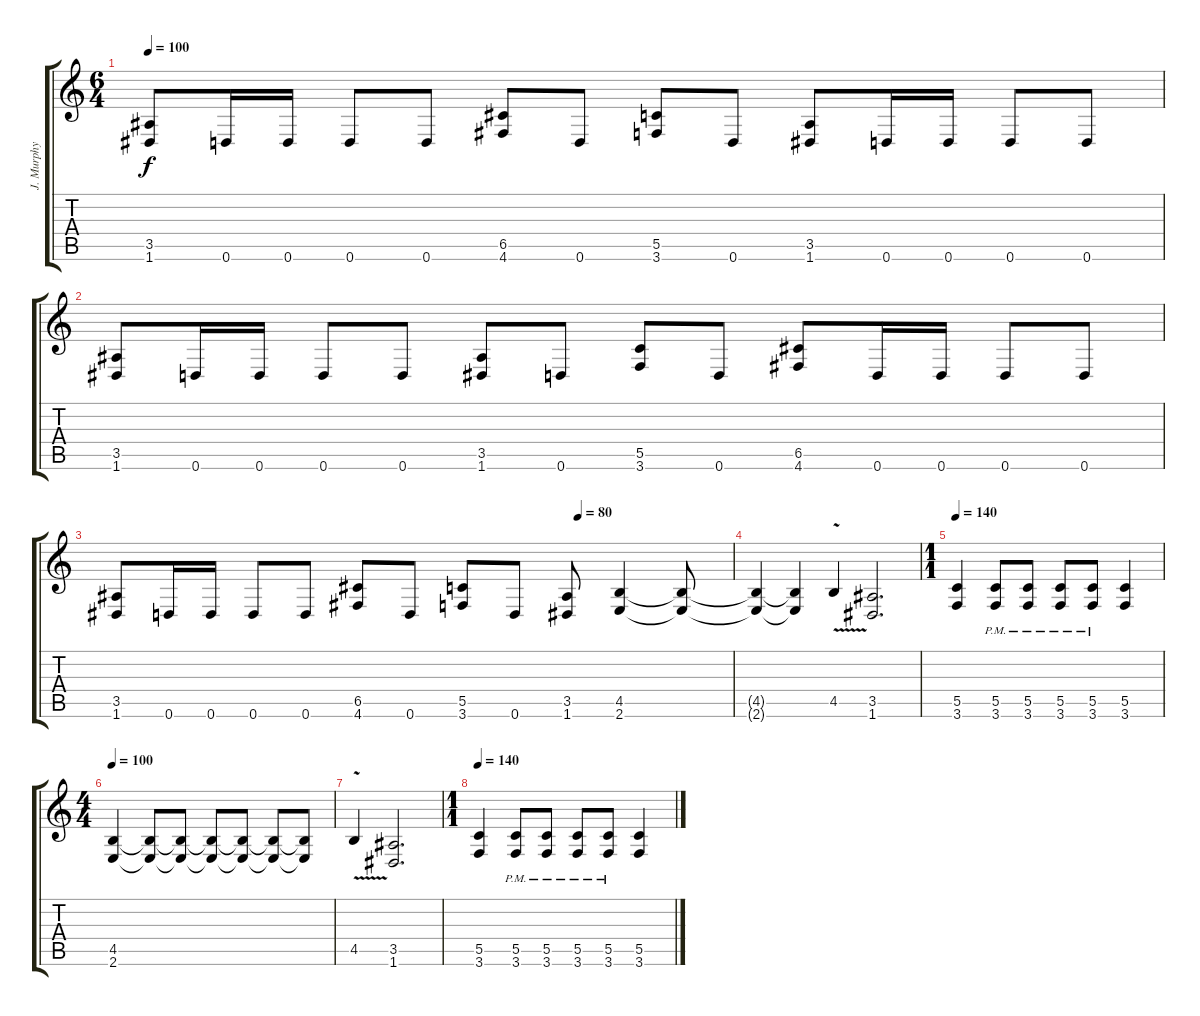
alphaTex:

\track ("J. Murphy" "J. Murphy") {instrument distortionguitar}
\staff {score tabs}
\tuning (D4 A3 F3 C3 G2 D2) {hide}
\ts (6 4)
\tempo 100
\clef g2
\ks c
(3.5 1.6).8{dy f} 0.6.16 0.6.16 0.6.8 0.6.8 (6.5 4.6).8 0.6.8 (5.5 3.6).8 0.6.8 (3.5 1.6).8 0.6.16 0.6.16 0.6.8 0.6.8 |
(3.5 1.6).8 0.6.16 0.6.16 0.6.8 0.6.8 (3.5 1.6).8 0.6.8 (5.5 3.6).8 0.6.8 (6.5 4.6).8 0.6.16 0.6.16 0.6.8 0.6.8 |
\tempo (80 0.75)
(3.5 1.6).8 0.6.16 0.6.16 0.6.8 0.6.8 (6.5 4.6).8 0.6.8 (5.5 3.6).8 0.6.8 (3.5 1.6).8 (4.5 2.6).4 (4.5{t} 2.6{t}).8 |
(4.5{t} 2.6{t}).4 (4.5{t} 2.6{t}).4 4.5{v}.4 (3.5 1.6).2{d} |
\ts (1 1)
\tempo 140
(5.5 3.6).4 (5.5{pm} 3.6{pm}).8 (5.5{pm} 3.6{pm}).8 (5.5{pm} 3.6{pm}).8 (5.5{pm} 3.6{pm}).8 (5.5 3.6).4 |
\ts (4 4)
\tempo 80
\tempo 100
(4.5 2.6).4 (4.5{t} 2.6{t}).8 (4.5{t} 2.6{t}).8 (4.5{t} 2.6{t}).8 (4.5{t} 2.6{t}).8 (4.5{t} 2.6{t}).8 (4.5{t} 2.6{t}).8 |
4.5{v}.4 (3.5 1.6).2{d} |
\ts (1 1)
\tempo 140
(5.5 3.6).4 (5.5{pm} 3.6{pm}).8 (5.5{pm} 3.6{pm}).8 (5.5{pm} 3.6{pm}).8 (5.5{pm} 3.6{pm}).8 (5.5 3.6).4
